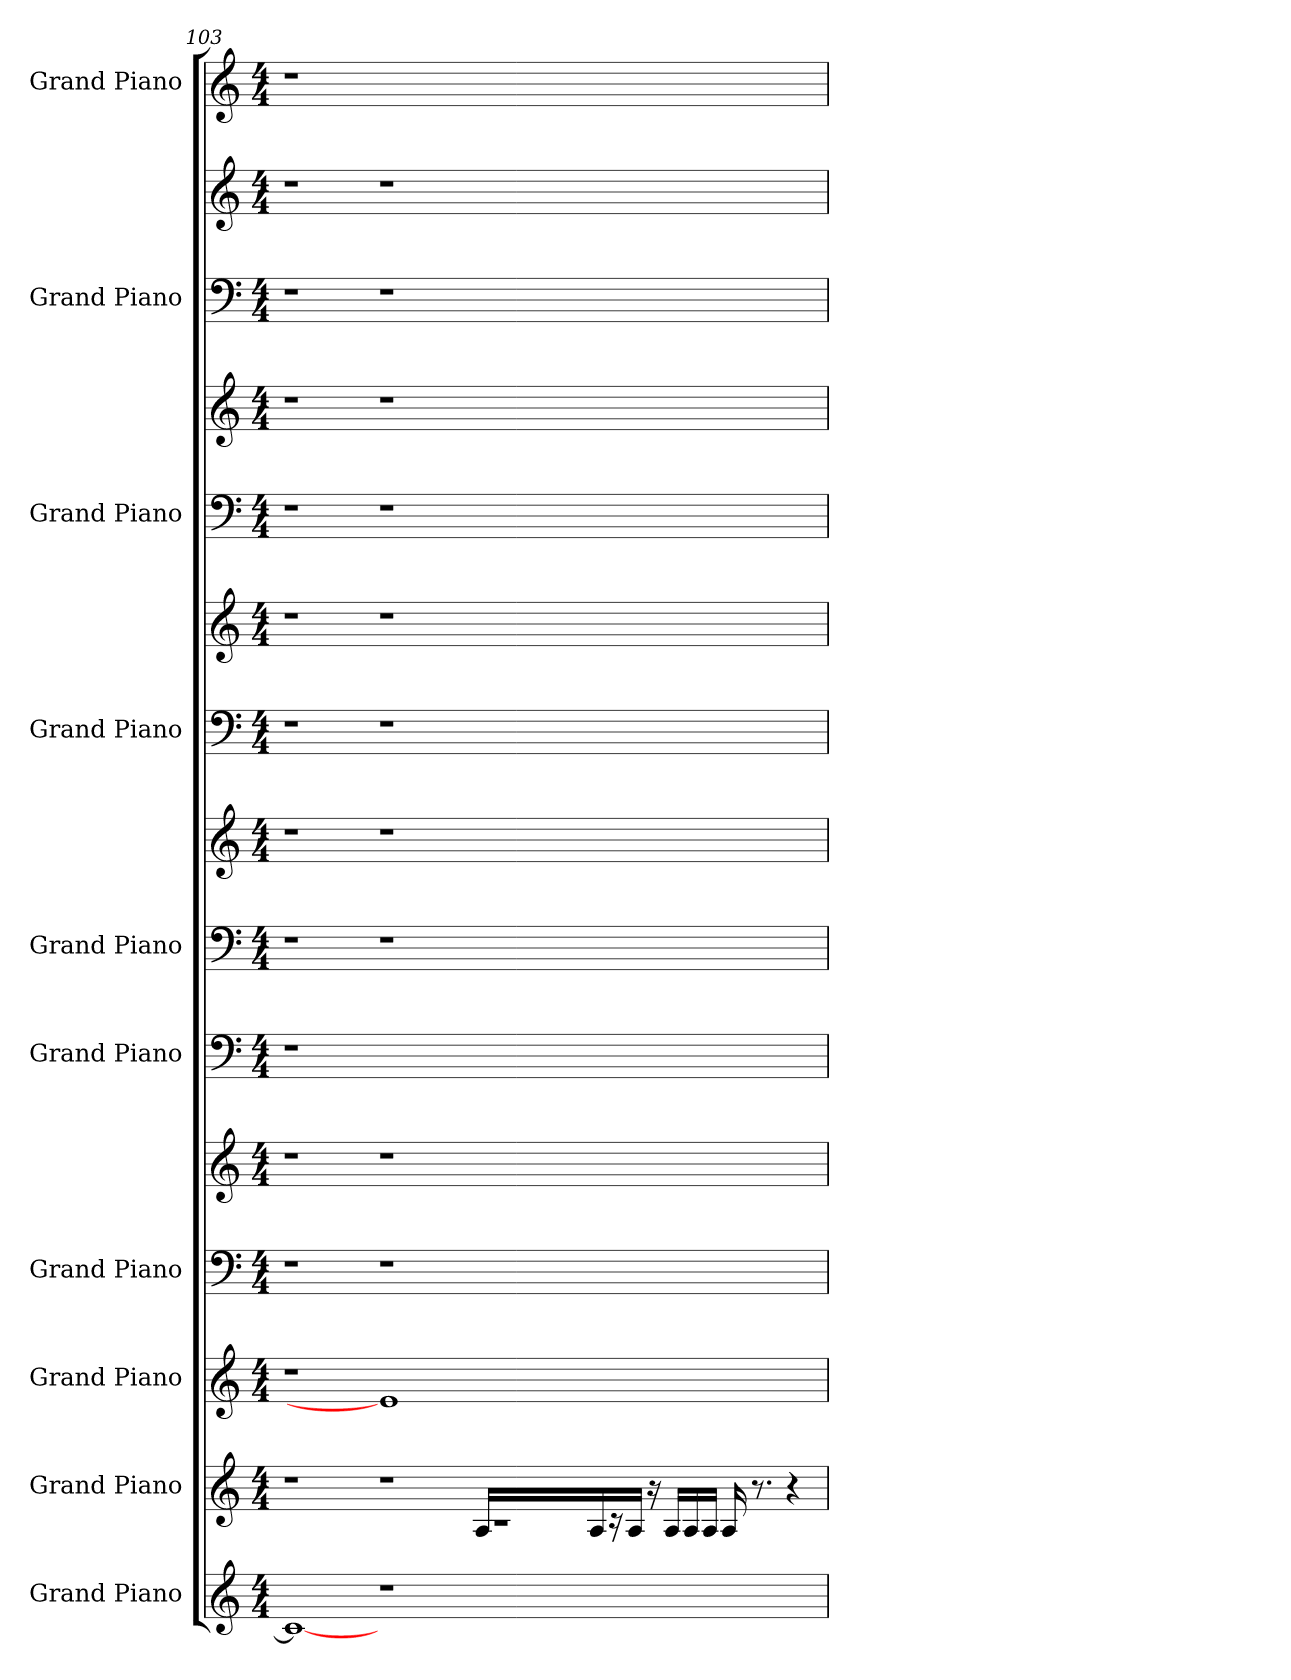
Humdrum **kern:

**kern	**kern	**kern	**kern	**kern	**kern	**kern	**kern	**kern	**kern	**kern	**kern	**kern	**kern	**kern
*part10	*part9	*part8	*part7	*part7	*part6	*part5	*part5	*part4	*part4	*part3	*part3	*part2	*part2	*part1
*staff15	*staff14	*staff13	*staff12	*staff11	*staff10	*staff9	*staff8	*staff7	*staff6	*staff5	*staff4	*staff3	*staff2	*staff1
*I"Grand Piano	*I"Grand Piano	*I"Grand Piano	*I"Grand Piano	*	*I"Grand Piano	*I"Grand Piano	*	*I"Grand Piano	*	*I"Grand Piano	*	*I"Grand Piano	*	*I"Grand Piano
*clefG2	*clefG2	*clefG2	*clefF4	*clefG2	*clefF4	*clefF4	*clefG2	*clefF4	*clefG2	*clefF4	*clefG2	*clefF4	*clefG2	*clefG2
*k[]	*k[]	*k[]	*k[]	*k[]	*k[]	*k[]	*k[]	*k[]	*k[]	*k[]	*k[]	*k[]	*k[]	*k[]
*C:	*C:	*C:	*C:	*C:	*C:	*C:	*C:	*C:	*C:	*C:	*C:	*C:	*C:	*C:
*M4/4	*M4/4	*M4/4	*M4/4	*M4/4	*M4/4	*M4/4	*M4/4	*M4/4	*M4/4	*M4/4	*M4/4	*M4/4	*M4/4	*M4/4
=103	=103	=103	=103	=103	=103	=103	=103	=103	=103	=103	=103	=103	=103	=103
1c_	1r	1r	1r	1r	1r	1r	1r	1r	1r	1r	1r	1r	1r	1r
1r	1r	1e]	1r	1r	0.ryy	1r	1r	1r	1r	1r	1r	1r	1r	0.ryy
0ryy	16ALL	0ryy	0ryy	0ryy	.	0ryy	0ryy	0ryy	0ryy	0ryy	0ryy	0ryy	0ryy	.
.	1r	.	.	.	.	.	.	.	.	.	.	.	.	.
.	16A	.	.	.	.	.	.	.	.	.	.	.	.	.
.	16r	.	.	.	.	.	.	.	.	.	.	.	.	.
.	16AJJ	.	.	.	.	.	.	.	.	.	.	.	.	.
.	16r	.	.	.	.	.	.	.	.	.	.	.	.	.
.	16ALL	.	.	.	.	.	.	.	.	.	.	.	.	.
.	16A	.	.	.	.	.	.	.	.	.	.	.	.	.
.	16AJJ	.	.	.	.	.	.	.	.	.	.	.	.	.
.	16A	.	.	.	.	.	.	.	.	.	.	.	.	.
.	8.r	.	.	.	.	.	.	.	.	.	.	.	.	.
.	4r	.	.	.	.	.	.	.	.	.	.	.	.	.
=	=	=	=	=	=	=	=	=	=	=	=	=	=	=
*-	*-	*-	*-	*-	*-	*-	*-	*-	*-	*-	*-	*-	*-	*-
